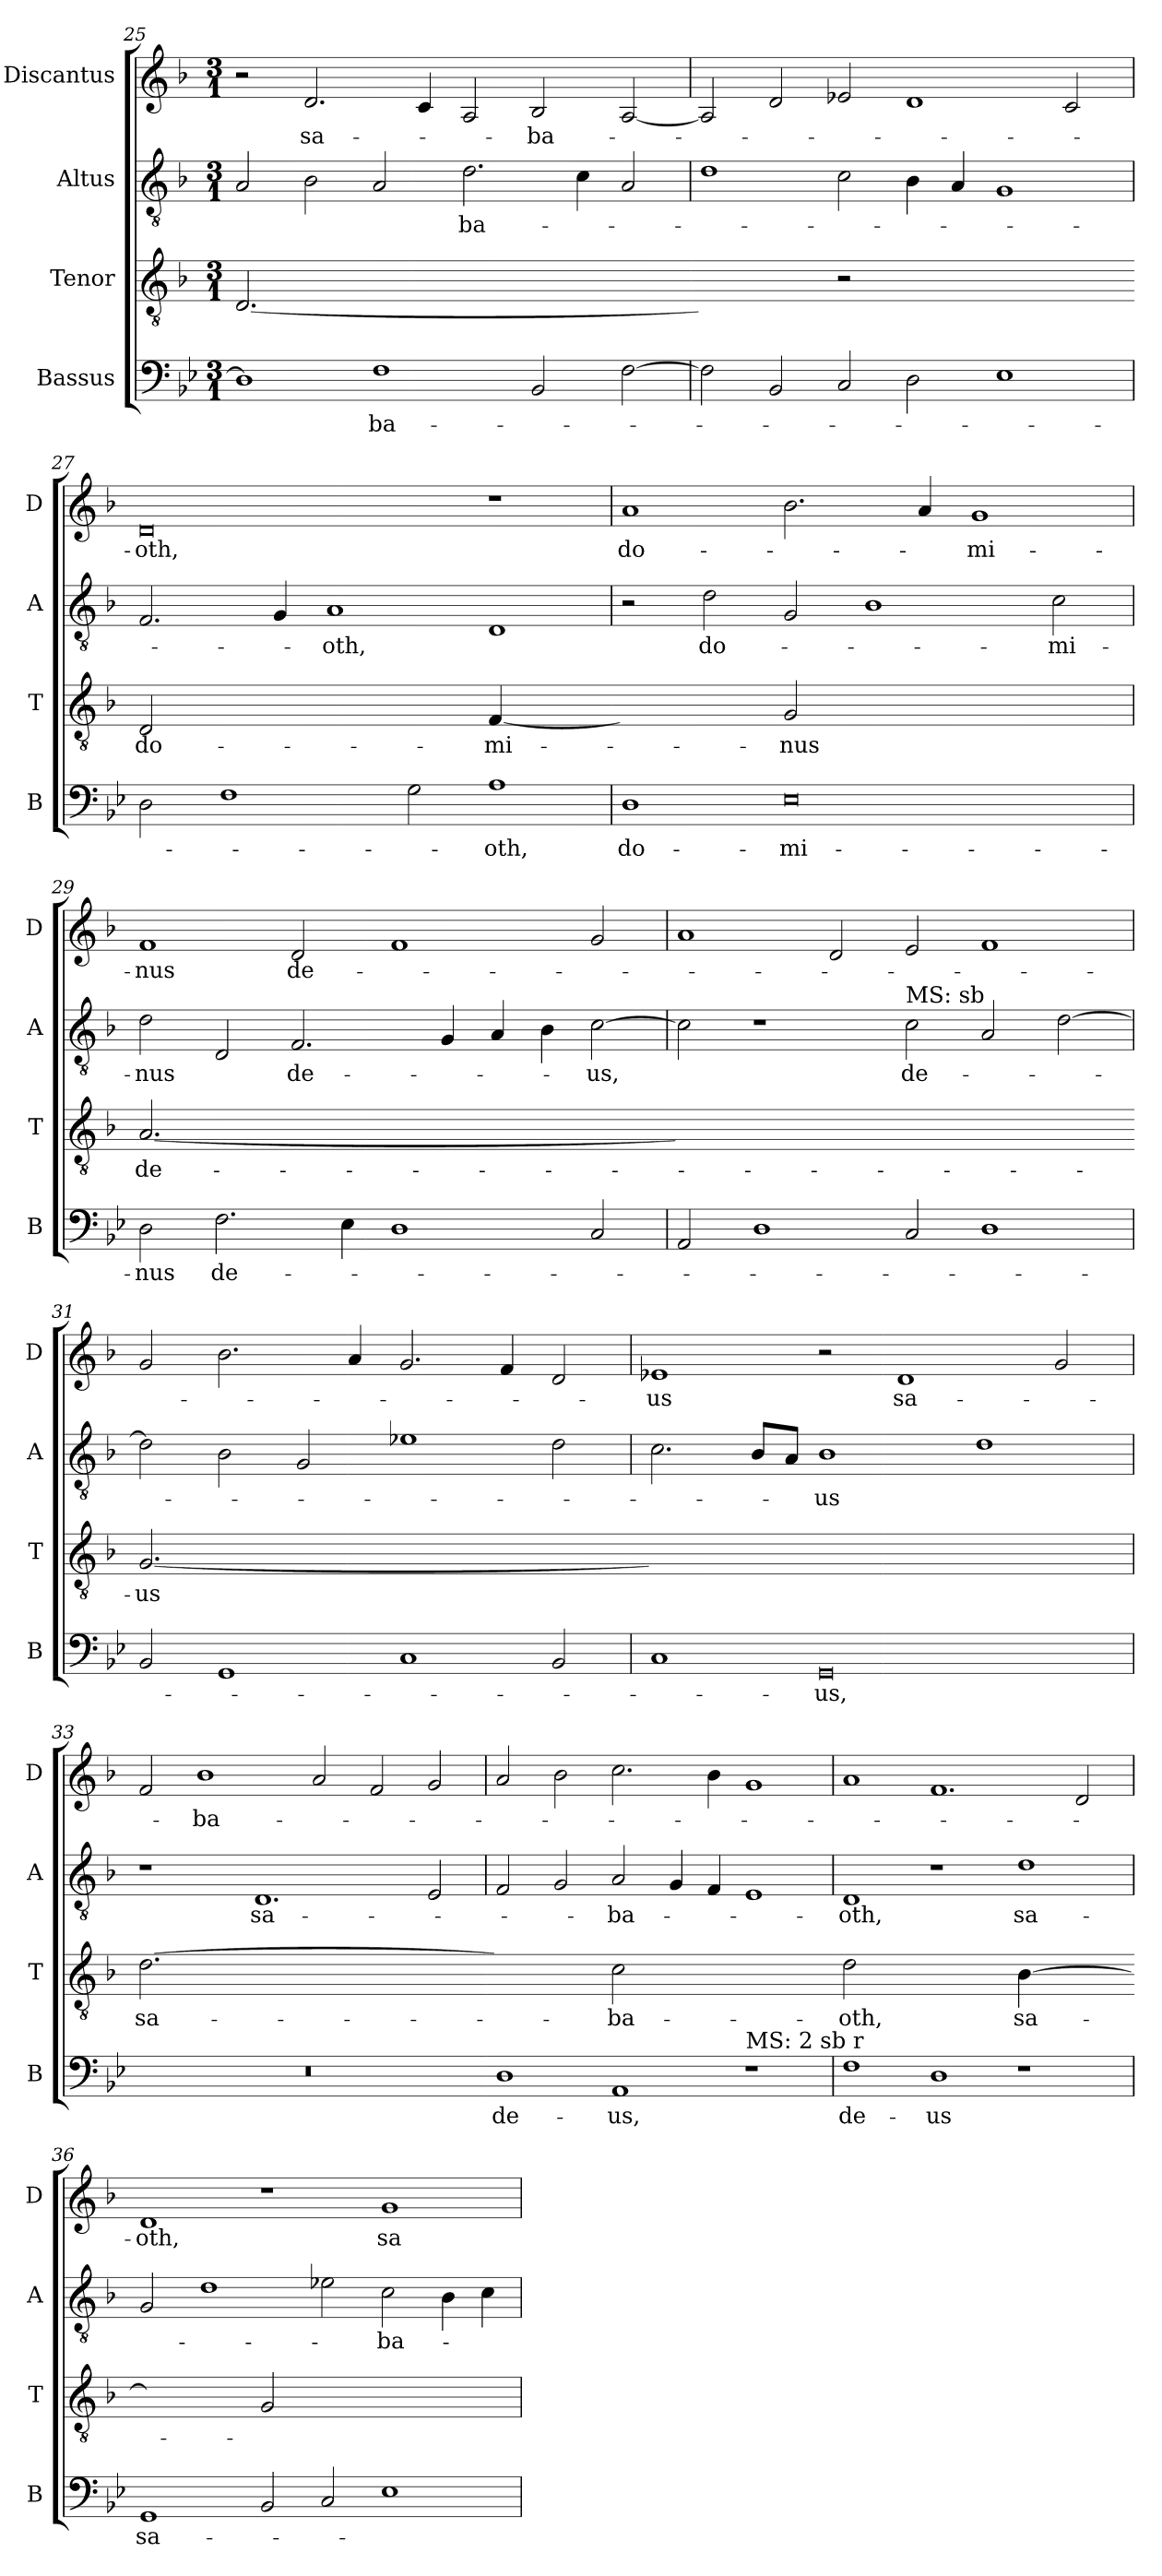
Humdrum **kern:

**kern	**text	**kern	**text	**kern	**text	**kern	**text
*part4	*part4	*part3	*part3	*part2	*part2	*part1	*part1
*staff4	*staff4	*staff3	*staff3	*staff2	*staff2	*staff1	*staff1
*I"Bassus	*	*I"Tenor	*	*I"Altus	*	*I"Discantus	*
*I'B	*	*I'T	*	*I'A	*	*I'D	*
*clefF4	*	*clefGv2	*	*clefGv2	*	*clefG2	*
*k[b-e-]	*	*k[b-]	*	*k[b-]	*	*k[b-]	*
*g:	*	*d:	*	*d:	*	*d:	*
*M3/1	*	*M3/1	*	*M3/1	*	*M3/1	*
=25	=25	=25	=25	=25	=25	=25	=25
!	!	!LO:N:vis=2.	!	!	!	!	!
1D]	.	[0.D	.	2A	.	2r	.
.	.	.	.	2B-	.	2.d	sa-
1F	-ba-	.	.	2A	.	.	.
.	.	.	.	.	.	4c	.
.	.	.	.	2.d	-ba-	2A	.
2BB-	.	.	.	.	.	2B-	-ba-
.	.	.	.	4c	.	.	.
[2F	.	.	.	2A	.	[2A	.
=26	=26	=26-	=26	=26	=26	=26	=26
!	!	!LO:N:vis=4	!	!	!	!	!
2F]	.	1Dyy]	.	1d	.	2A]	.
2BB-	.	.	.	.	.	2d	.
!	!	!LO:N:vis=2	!	!	!	!	!
2C	.	0r	.	2c	.	2e-X	.
2D	.	.	.	4B-	.	1d	.
.	.	.	.	4A	.	.	.
1E-	.	.	.	1G	.	.	.
.	.	.	.	.	.	2c	.
=27	=27	=27-	=27	=27	=27	=27	=27
!	!	!LO:N:vis=2	!	!	!	!	!
2D	.	0D	do-	2.F	.	0d	-oth,
1F	.	.	.	.	.	.	.
.	.	.	.	4G	.	.	.
.	.	.	.	1A	-oth,	.	.
2G	.	.	.	.	.	.	.
!	!	!LO:N:vis=4	!	!	!	!	!
1A	-oth,	[1F	-mi-	1D	.	1r	.
=28	=28	=28-	=28	=28	=28	=28	=28
!	!	!LO:N:vis=4	!	!	!	!	!
1D	do-	1Fyy]	.	2r	.	1a	do-
.	.	.	.	2d	do-	.	.
!	!	!LO:N:vis=2	!	!	!	!	!
0E-	-mi-	0G	-nus	2G	.	2.b-	.
.	.	.	.	1B-	.	.	.
.	.	.	.	.	.	4a	.
.	.	.	.	.	.	1g	-mi-
.	.	.	.	2c	-mi-	.	.
=29	=29	=29	=29	=29	=29	=29	=29
!	!	!LO:N:vis=2.	!	!	!	!	!
2D	-nus	[0.A	de-	2d	-nus	1f	-nus
2.F	de-	.	.	2D	.	.	.
.	.	.	.	2.F	de-	2d	de-
4E-	.	.	.	.	.	.	.
1D	.	.	.	.	.	1f	.
.	.	.	.	4G	.	.	.
.	.	.	.	4A	.	.	.
.	.	.	.	4B-	.	.	.
2C	.	.	.	[2c	-us,	2g	.
=30	=30	=30-	=30	=30	=30	=30	=30
!	!	!LO:N:vis=2.	!	!	!	!	!
2AA	.	0.Ayy]	.	2c]	.	1a	.
1D	.	.	.	1r	.	.	.
.	.	.	.	.	.	2d	.
!	!	!	!	!LO:TX:a:t=MS&colon; sb	!	!	!
2C	.	.	.	2c	de-	2e	.
1D	.	.	.	2A	.	1f	.
.	.	.	.	[2d	.	.	.
=31	=31	=31-	=31	=31	=31	=31	=31
!	!	!LO:N:vis=2.	!	!	!	!	!
2BB-	.	[0.G	-us	2d]	.	2g	.
1GG	.	.	.	2B-	.	2.b-	.
.	.	.	.	2G	.	.	.
.	.	.	.	.	.	4a	.
1C	.	.	.	1e-X	.	2.g	.
.	.	.	.	.	.	4f	.
2BB-	.	.	.	2d	.	2d	.
=32	=32	=32-	=32	=32	=32	=32	=32
!	!	!LO:N:vis=2.	!	!	!	!	!
1C	.	0.Gyy]	.	2.c	.	1e-X	-us
.	.	.	.	8B-L	.	.	.
.	.	.	.	8AJ	.	.	.
0GG	-us,	.	.	1B-	-us	2r	.
.	.	.	.	.	.	1d	sa-
.	.	.	.	1d	.	.	.
.	.	.	.	.	.	2g	.
=33	=33	=33	=33	=33	=33	=33	=33
!	!	!LO:N:vis=2.	!	!	!	!	!
0.r	.	[0.d	sa-	1r	.	2f	.
.	.	.	.	.	.	1b-	-ba-
.	.	.	.	1.D	sa-	.	.
.	.	.	.	.	.	2a	.
.	.	.	.	.	.	2f	.
.	.	.	.	2E	.	2g	.
=34	=34	=34-	=34	=34	=34	=34	=34
!	!	!LO:N:vis=4	!	!	!	!	!
1D	de-	1dyy]	.	2F	.	2a	.
.	.	.	.	2G	.	2b-	.
!	!	!LO:N:vis=2	!	!	!	!	!
1AA	-us,	0c	-ba-	2A	-ba-	2.cc	.
.	.	.	.	4G	.	.	.
.	.	.	.	4F	.	4b-	.
!LO:TX:a:t=MS&colon; 2 sb r	!	!	!	!	!	!	!
1r	.	.	.	1E	.	1g	.
=35	=35	=35-	=35	=35	=35	=35	=35
!	!	!LO:N:vis=2	!	!	!	!	!
1F	de-	0d	-oth,	1D	-oth,	1a	.
1D	-us	.	.	1r	.	1.f	.
!	!	!LO:N:vis=4	!	!	!	!	!
1r	.	[1B-	sa-	1d	sa-	.	.
.	.	.	.	.	.	2d	.
=36	=36	=36-	=36	=36	=36	=36	=36
!	!	!LO:N:vis=4	!	!	!	!	!
1GG	sa-	1B-yy]	.	2G	.	1d	-oth,
.	.	.	.	1d	.	.	.
!	!	!LO:N:vis=2	!	!	!	!	!
2BB-	.	0G	.	.	.	1r	.
2C	.	.	.	2e-X	.	.	.
1E-	.	.	.	2c	-ba-	1g	sa-
.	.	.	.	4B-	.	.	.
.	.	.	.	4c	.	.	.
=	=	=	=	=	=	=	=
*-	*-	*-	*-	*-	*-	*-	*-
